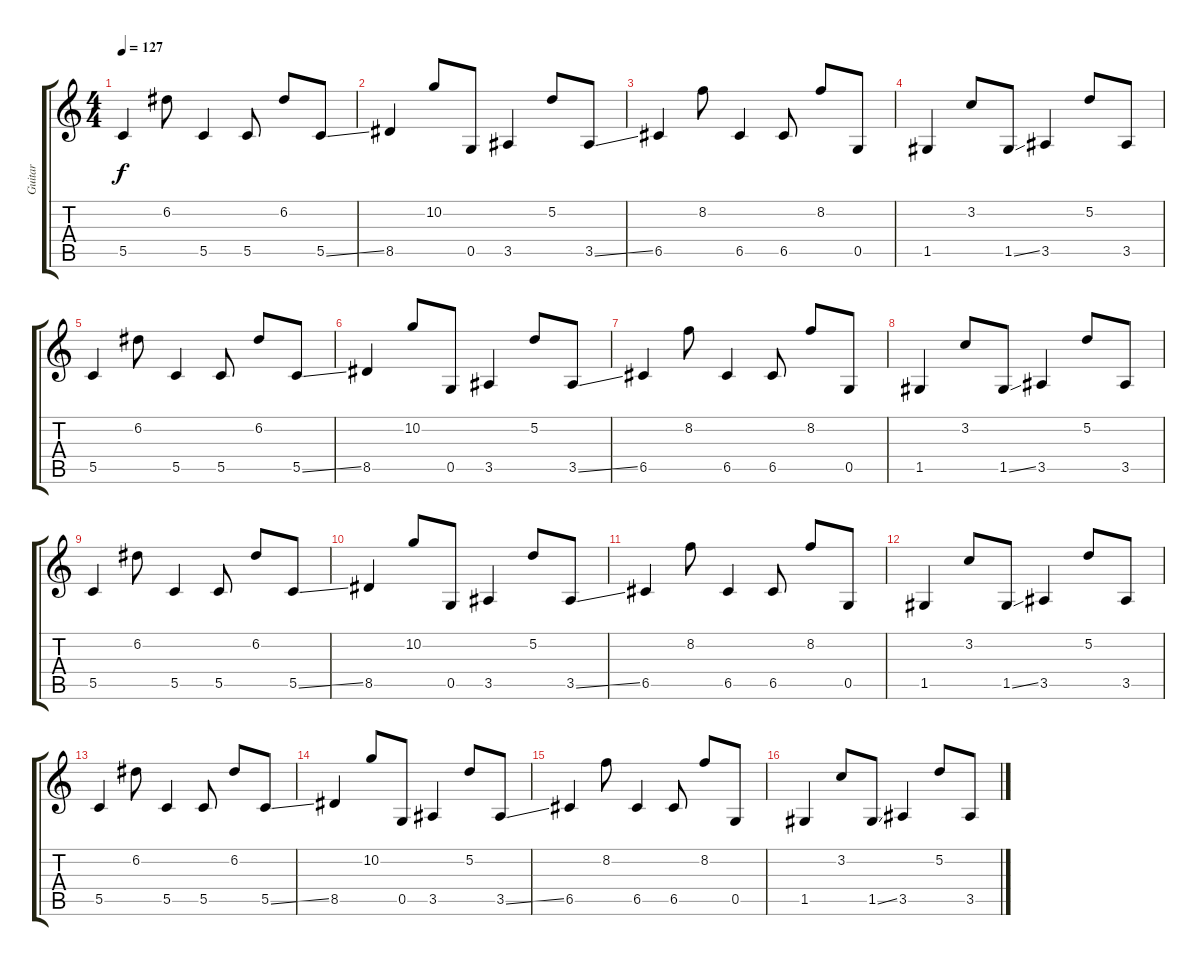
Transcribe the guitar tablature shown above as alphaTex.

\track ("Guitar" "Guitar") {instrument acousticguitarsteel}
\staff {score tabs}
\tuning (D4 A3 F3 C3 G2 C2) {hide}
\ts (4 4)
\tempo 127
\clef g2
\ks c
5.5.4{dy f instrument acousticguitarsteel} 6.2.8 5.5.4 5.5.8 6.2.8 5.5{ss}.8 |
8.5.4 10.2.8 0.5.8 3.5.4 5.2.8 3.5{ss}.8 |
6.5.4 8.2.8 6.5.4 6.5.8 8.2.8 0.5.8 |
1.5.4 3.2.8 1.5{ss}.8 3.5.4 5.2.8 3.5.8 |
5.5.4 6.2.8 5.5.4 5.5.8 6.2.8 5.5{ss}.8 |
8.5.4 10.2.8 0.5.8 3.5.4 5.2.8 3.5{ss}.8 |
6.5.4 8.2.8 6.5.4 6.5.8 8.2.8 0.5.8 |
1.5.4 3.2.8 1.5{ss}.8 3.5.4 5.2.8 3.5.8 |
5.5.4 6.2.8 5.5.4 5.5.8 6.2.8 5.5{ss}.8 |
8.5.4 10.2.8 0.5.8 3.5.4 5.2.8 3.5{ss}.8 |
6.5.4 8.2.8 6.5.4 6.5.8 8.2.8 0.5.8 |
1.5.4 3.2.8 1.5{ss}.8 3.5.4 5.2.8 3.5.8 |
5.5.4 6.2.8 5.5.4 5.5.8 6.2.8 5.5{ss}.8 |
8.5.4 10.2.8 0.5.8 3.5.4 5.2.8 3.5{ss}.8 |
6.5.4 8.2.8 6.5.4 6.5.8 8.2.8 0.5.8 |
1.5.4 3.2.8 1.5{ss}.8 3.5.4 5.2.8 3.5.8
